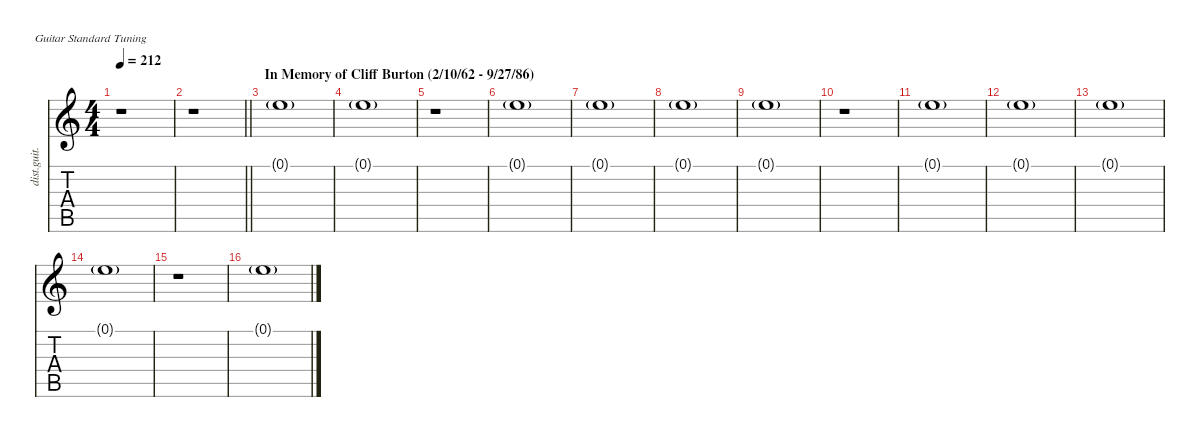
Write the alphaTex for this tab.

\defaultSystemsLayout 4
\hideDynamics
\bracketExtendMode nobrackets
\track ("Clean Guitar" "dist.guit.") {mute instrument distortionguitar}
\staff {score tabs}
\tuning (E4 B3 G3 D3 A2 E2)
\ts (4 4)
\tempo 212
\clef g2
\ks c
r.1{dy mf beam Down} |
\barLineRight lightlight
r.1{beam Down} |
\section ("" "In Memory of Cliff Burton (2/10/62 - 9/27/86)")
0.1{g}.1{dy pp beam Down} |
0.1{g}.1{beam Down} |
r.1{beam Down} |
0.1{g}.1{beam Down} |
0.1{g}.1{beam Down} |
0.1{g}.1{beam Down} |
0.1{g}.1{beam Down} |
r.1{beam Down} |
0.1{g}.1{beam Down} |
0.1{g}.1{beam Down} |
0.1{g}.1{beam Down} |
0.1{g}.1{beam Down} |
r.1{beam Down} |
0.1{g}.1{beam Down}
